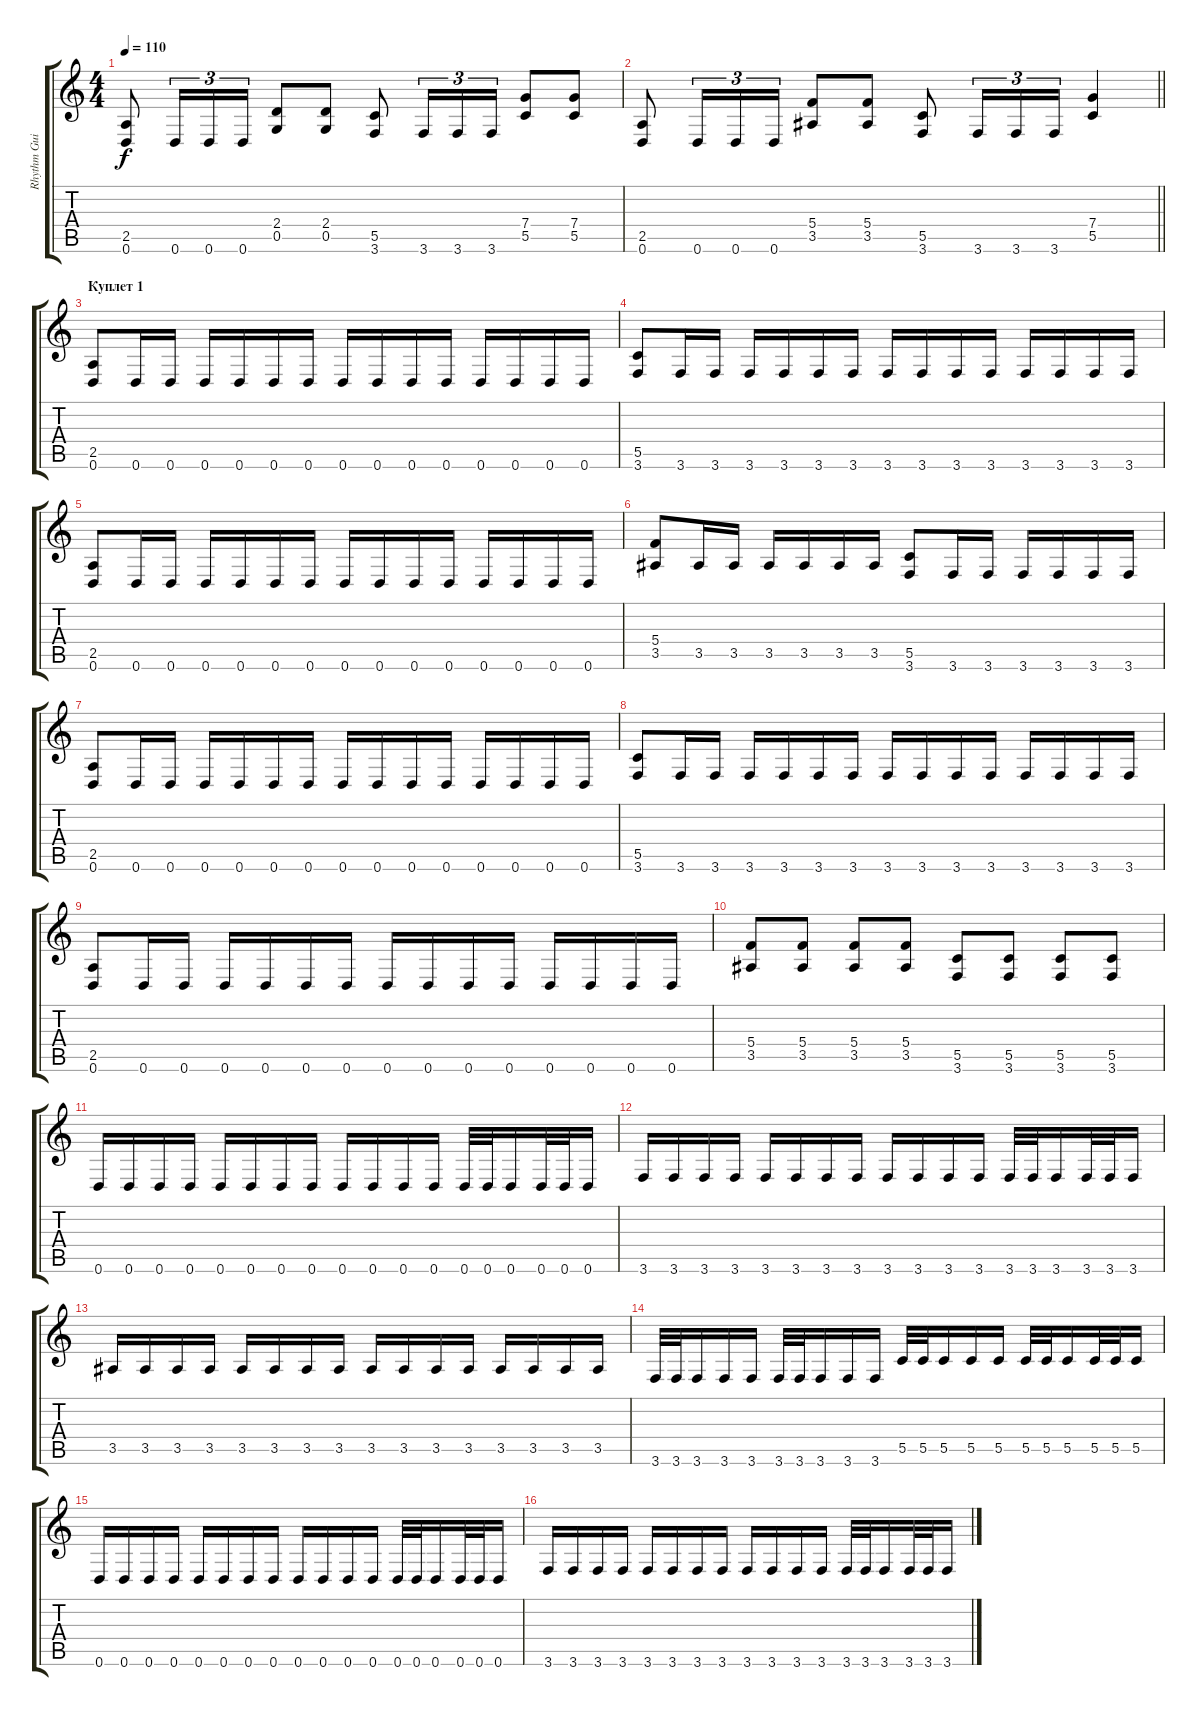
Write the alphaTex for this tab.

\track ("Rhythm Guitar" "Rhythm Gui") {instrument distortionguitar}
\staff {score tabs}
\tuning (D4 A3 F3 C3 G2 D2) {hide}
\ts (4 4)
\tempo 110
\clef g2
\ks c
(2.5 0.6).8{dy f} 0.6.16{tu (3 2)} 0.6.16{tu (3 2)} 0.6.16{tu (3 2)} (2.4 0.5).8 (2.4 0.5).8 (5.5 3.6).8 3.6.16{tu (3 2)} 3.6.16{tu (3 2)} 3.6.16{tu (3 2)} (7.4 5.5).8 (7.4 5.5).8 |
\barLineRight lightlight
(2.5 0.6).8 0.6.16{tu (3 2)} 0.6.16{tu (3 2)} 0.6.16{tu (3 2)} (5.4 3.5).8 (5.4 3.5).8 (5.5 3.6).8 3.6.16{tu (3 2)} 3.6.16{tu (3 2)} 3.6.16{tu (3 2)} (7.4 5.5).4 |
\section ("" "Куплет 1")
(2.5 0.6).8 0.6.16 0.6.16 0.6.16 0.6.16 0.6.16 0.6.16 0.6.16 0.6.16 0.6.16 0.6.16 0.6.16 0.6.16 0.6.16 0.6.16 |
(5.5 3.6).8 3.6.16 3.6.16 3.6.16 3.6.16 3.6.16 3.6.16 3.6.16 3.6.16 3.6.16 3.6.16 3.6.16 3.6.16 3.6.16 3.6.16 |
(2.5 0.6).8 0.6.16 0.6.16 0.6.16 0.6.16 0.6.16 0.6.16 0.6.16 0.6.16 0.6.16 0.6.16 0.6.16 0.6.16 0.6.16 0.6.16 |
(5.4 3.5).8 3.5.16 3.5.16 3.5.16 3.5.16 3.5.16 3.5.16 (5.5 3.6).8 3.6.16 3.6.16 3.6.16 3.6.16 3.6.16 3.6.16 |
(2.5 0.6).8 0.6.16 0.6.16 0.6.16 0.6.16 0.6.16 0.6.16 0.6.16 0.6.16 0.6.16 0.6.16 0.6.16 0.6.16 0.6.16 0.6.16 |
(5.5 3.6).8 3.6.16 3.6.16 3.6.16 3.6.16 3.6.16 3.6.16 3.6.16 3.6.16 3.6.16 3.6.16 3.6.16 3.6.16 3.6.16 3.6.16 |
(2.5 0.6).8 0.6.16 0.6.16 0.6.16 0.6.16 0.6.16 0.6.16 0.6.16 0.6.16 0.6.16 0.6.16 0.6.16 0.6.16 0.6.16 0.6.16 |
(5.4 3.5).8 (5.4 3.5).8 (5.4 3.5).8 (5.4 3.5).8 (5.5 3.6).8 (5.5 3.6).8 (5.5 3.6).8 (5.5 3.6).8 |
0.6.16 0.6.16 0.6.16 0.6.16 0.6.16 0.6.16 0.6.16 0.6.16 0.6.16 0.6.16 0.6.16 0.6.16 0.6.32 0.6.32 0.6.16 0.6.32 0.6.32 0.6.16 |
3.6.16 3.6.16 3.6.16 3.6.16 3.6.16 3.6.16 3.6.16 3.6.16 3.6.16 3.6.16 3.6.16 3.6.16 3.6.32 3.6.32 3.6.16 3.6.32 3.6.32 3.6.16 |
3.5.16 3.5.16 3.5.16 3.5.16 3.5.16 3.5.16 3.5.16 3.5.16 3.5.16 3.5.16 3.5.16 3.5.16 3.5.16 3.5.16 3.5.16 3.5.16 |
3.6.32 3.6.32 3.6.16 3.6.16 3.6.16 3.6.32 3.6.32 3.6.16 3.6.16 3.6.16 5.5.32 5.5.32 5.5.16 5.5.16 5.5.16 5.5.32 5.5.32 5.5.16 5.5.32 5.5.32 5.5.16 |
0.6.16 0.6.16 0.6.16 0.6.16 0.6.16 0.6.16 0.6.16 0.6.16 0.6.16 0.6.16 0.6.16 0.6.16 0.6.32 0.6.32 0.6.16 0.6.32 0.6.32 0.6.16 |
3.6.16 3.6.16 3.6.16 3.6.16 3.6.16 3.6.16 3.6.16 3.6.16 3.6.16 3.6.16 3.6.16 3.6.16 3.6.32 3.6.32 3.6.16 3.6.32 3.6.32 3.6.16
